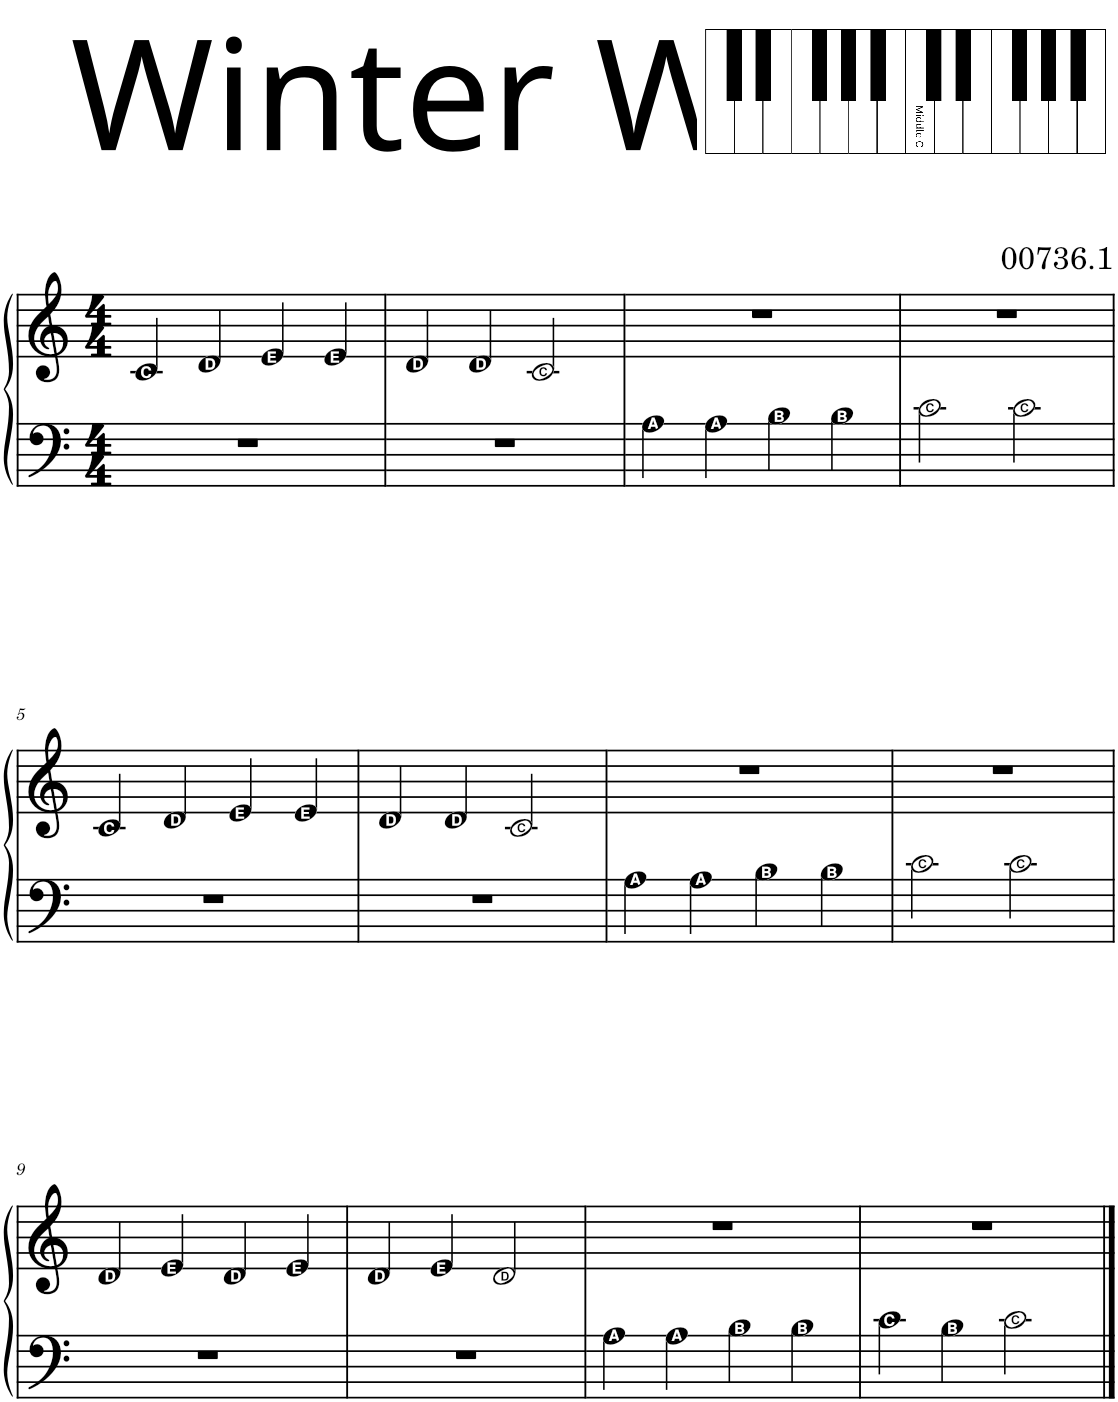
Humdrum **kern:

**kern	**kern
*part1	*part1
*staff2	*staff1
*I"Piano	*
*I'Pno.	*
*stria5	*stria5
*clefF4	*clefG2
*k[]	*k[]
*M4/4	*M4/4
=1	=1
1r	4c/
.	4d/
.	4e/
.	4e/
=2	=2
1r	4d/
.	4d/
.	2c/
=3	=3
4A\	1r
4A\	.
4B\	.
4B\	.
=4	=4
!	!LO:TX:a:t=00736.1
2c\	1r
2c\	.
!!LO:LB:g=z
=5	=5
1r	4c/
.	4d/
.	4e/
.	4e/
=6	=6
1r	4d/
.	4d/
.	2c/
=7	=7
4A\	1r
4A\	.
4B\	.
4B\	.
=8	=8
2c\	1r
2c\	.
!!LO:LB:g=z
=9	=9
1r	4d/
.	4e/
.	4d/
.	4e/
=10	=10
1r	4d/
.	4e/
.	2d/
=11	=11
4A\	1r
4A\	.
4B\	.
4B\	.
=12	=12
4c\	1r
4B\	.
2c\	.
==	==
*-	*-
